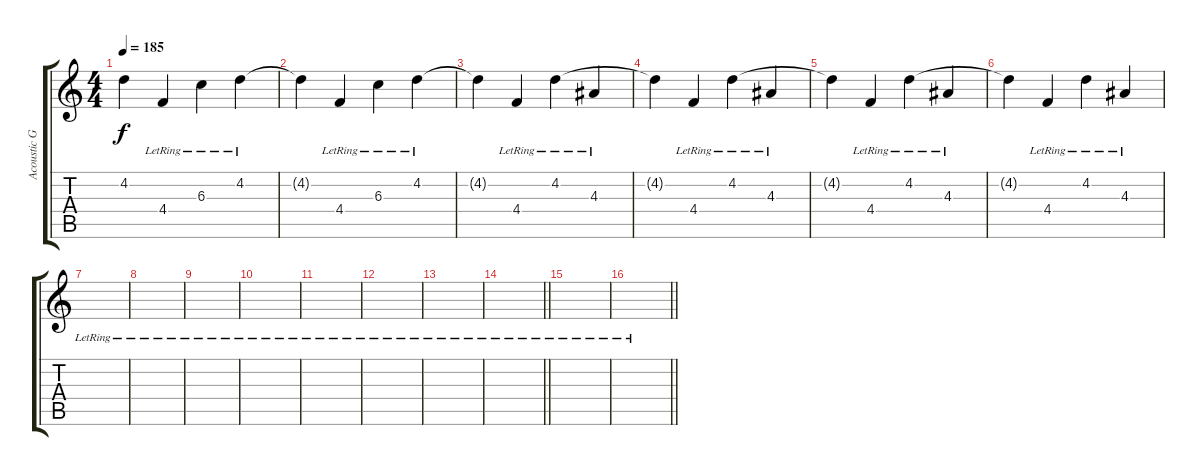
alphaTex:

\track ("Acoustic Guitar" "Acoustic G") {instrument acousticguitarsteel}
\staff {score tabs}
\tuning (Eb4 Bb3 Gb3 Db3 Ab2 Eb2) {hide}
\ts (4 4)
\tempo 185
\clef g2
\ks c
4.2{t}.4{dy f} 4.4{lr}.4 6.3{lr}.4 4.2{lr}.4 |
4.2{t}.4 4.4{lr}.4 6.3{lr}.4 4.2{lr}.4 |
4.2{t}.4 4.4{lr}.4{volume 4} 4.2{lr}.4 4.3{lr}.4 |
4.2{t}.4 4.4{lr}.4 4.2{lr}.4 4.3{lr}.4 |
4.2{t}.4 4.4{lr}.4 4.2{lr}.4 4.3{lr}.4 |
4.2{t}.4 4.4{lr}.4 4.2{lr}.4 4.3{lr}.4 |
|
|
|
|
|
|
|
\barLineRight lightlight
|
|
\barLineRight lightlight
